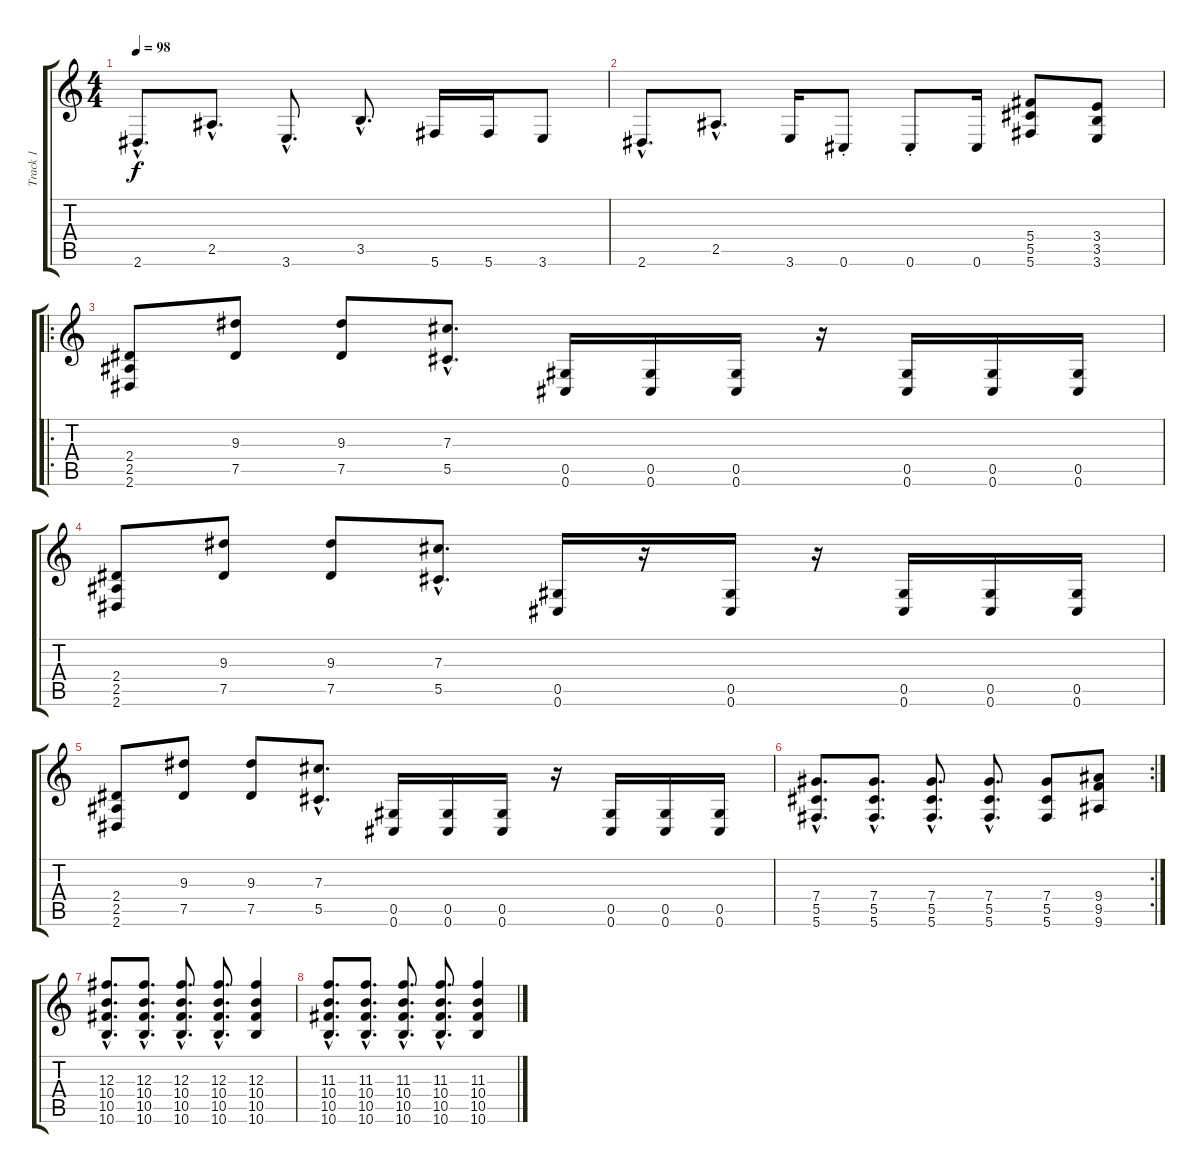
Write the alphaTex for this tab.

\track ("Track 1" "Track 1") {instrument distortionguitar}
\staff {score tabs}
\tuning (Eb4 Bb3 Gb3 Db3 Ab2 Db2) {hide}
\ts (4 4)
\tempo 98
\clef g2
\ks c
2.6{hac}.8{d dy f} 2.5{hac}.8{d} 3.6{hac}.8{d} 3.5{hac}.8{d} 5.6.16 5.6.16 3.6.8 |
2.6{hac}.8{d} 2.5{hac}.8{d} 3.6.16 0.6{st}.8 0.6{st}.8 0.6.16 (5.4 5.5 5.6).8 (3.4 3.5 3.6).8 |
\ro
(2.4 2.5 2.6).8 (9.3 7.5).8 (9.3 7.5).8 (7.3{hac} 5.5{hac}).8{d} (0.5 0.6).16 (0.5 0.6).16 (0.5 0.6).16 r.16 (0.5 0.6).16 (0.5 0.6).16 (0.5 0.6).16 |
(2.4 2.5 2.6).8 (9.3 7.5).8 (9.3 7.5).8 (7.3{hac} 5.5{hac}).8{d} (0.5 0.6).16 r.16 (0.5 0.6).16 r.16 (0.5 0.6).16 (0.5 0.6).16 (0.5 0.6).16 |
(2.4 2.5 2.6).8 (9.3 7.5).8 (9.3 7.5).8 (7.3{hac} 5.5{hac}).8{d} (0.5 0.6).16 (0.5 0.6).16 (0.5 0.6).16 r.16 (0.5 0.6).16 (0.5 0.6).16 (0.5 0.6).16 |
\rc 2
(7.4{hac} 5.5{hac} 5.6{hac}).8{d} (7.4{hac} 5.5{hac} 5.6{hac}).8{d} (7.4{hac} 5.5{hac} 5.6{hac}).8{d} (7.4{hac} 5.5{hac} 5.6{hac}).8{d} (7.4 5.5 5.6).8 (9.4 9.5 9.6).8 |
(12.3{hac} 10.4{hac} 10.5{hac} 10.6{hac}).8{d} (12.3{hac} 10.4{hac} 10.5{hac} 10.6{hac}).8{d} (12.3{hac} 10.4{hac} 10.5{hac} 10.6{hac}).8{d} (12.3{hac} 10.4{hac} 10.5{hac} 10.6{hac}).8{d} (12.3 10.4 10.5 10.6).4 |
(11.3{hac} 10.4{hac} 10.5{hac} 10.6{hac}).8{d} (11.3{hac} 10.4{hac} 10.5{hac} 10.6{hac}).8{d} (11.3{hac} 10.4{hac} 10.5{hac} 10.6{hac}).8{d} (11.3{hac} 10.4{hac} 10.5{hac} 10.6{hac}).8{d} (11.3 10.4 10.5 10.6).4
